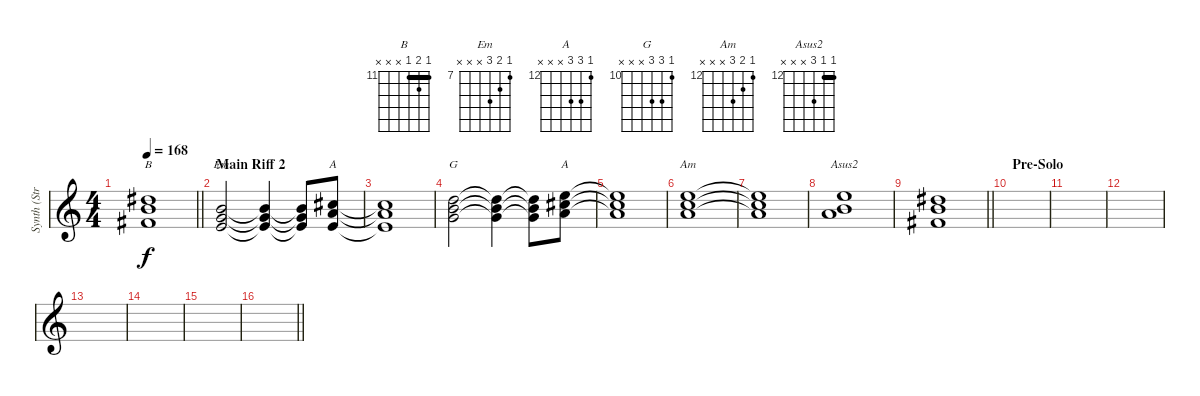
\track ("Synth (String)" "Synth (Str") {instrument synthstrings1}
\staff {score}
\tuning (E4 B3 G3 D3 A2 E2) {hide}
\chord ("B" 11 12 11 x x x) {firstfret 11 barre 11}
\chord ("Em" 7 8 9 x x x) {firstfret 7}
\chord ("A" 9 10 9 x x x) {firstfret 9 barre 9}
\chord ("G" 10 12 12 x x x) {firstfret 10}
\chord ("A" 12 14 14 x x x) {firstfret 12}
\chord ("Am" 12 13 14 x x x) {firstfret 12}
\chord ("Asus2" 12 12 14 x x x) {firstfret 12 barre 12}
\ts (4 4)
\tempo 168
\clef g2
\barLineRight lightlight
\ks c
(11.1 12.2 11.3).1{ch "B" dy f} |
\section ("" "Main Riff 2")
(7.1 8.2 9.3).2{ch "Em"} (7.1{t} 8.2{t} 9.3{t}).4 (7.1{t} 8.2{t} 9.3{t}).8 (9.1 10.2 9.3).8{ch "A"} |
(9.1{t} 10.2{t} 9.3{t}).1 |
(10.1 12.2 12.3).2{ch "G"} (10.1{t} 12.2{t} 12.3{t}).4 (10.1{t} 12.2{t} 12.3{t}).8 (12.1 14.2 14.3).8{ch "A"} |
(12.1{t} 14.2{t} 14.3{t}).1 |
(12.1 13.2 14.3).1{ch "Am"} |
(12.1{t} 13.2{t} 14.3{t}).1 |
(12.1 12.2 14.3).1{ch "Asus2"} |
\barLineRight lightlight
(11.1 12.2 11.3).1 |
\section ("" "Pre-Solo")
|
|
|
|
|
|
\barLineRight lightlight
